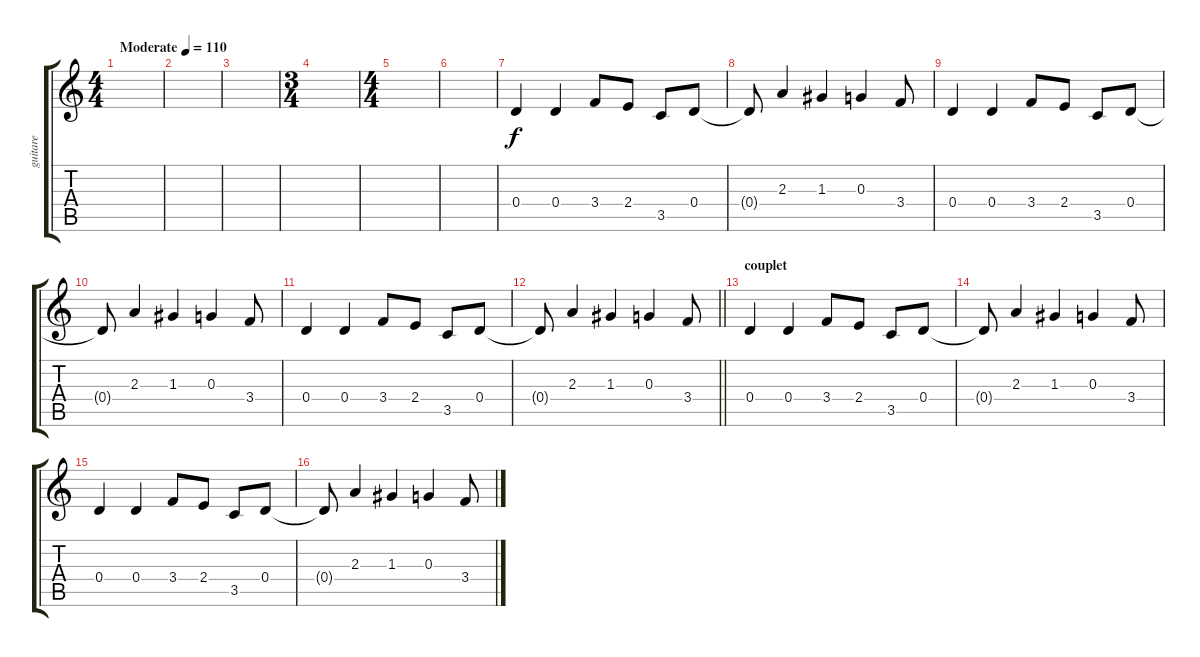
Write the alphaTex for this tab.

\track ("guitare" "guitare") {instrument distortionguitar}
\staff {score tabs}
\tuning (E4 B3 G3 D3 A2 E2) {hide}
\ts (4 4)
\tempo (110 "Moderate")
\clef g2
\ks c
|
|
|
\ts (3 4)
|
\ts (4 4)
|
|
0.4.4 0.4.4 3.4.8 2.4.8 3.5.8 0.4.8 |
0.4{t}.8 2.3.4 1.3.4 0.3.4 3.4.8 |
0.4.4 0.4.4 3.4.8 2.4.8 3.5.8 0.4.8 |
0.4{t}.8 2.3.4 1.3.4 0.3.4 3.4.8 |
0.4.4 0.4.4 3.4.8 2.4.8 3.5.8 0.4.8 |
\barLineRight lightlight
0.4{t}.8 2.3.4 1.3.4 0.3.4 3.4.8 |
\section ("" "couplet")
0.4.4 0.4.4 3.4.8 2.4.8 3.5.8 0.4.8 |
0.4{t}.8 2.3.4 1.3.4 0.3.4 3.4.8 |
0.4.4 0.4.4 3.4.8 2.4.8 3.5.8 0.4.8 |
0.4{t}.8 2.3.4 1.3.4 0.3.4 3.4.8
